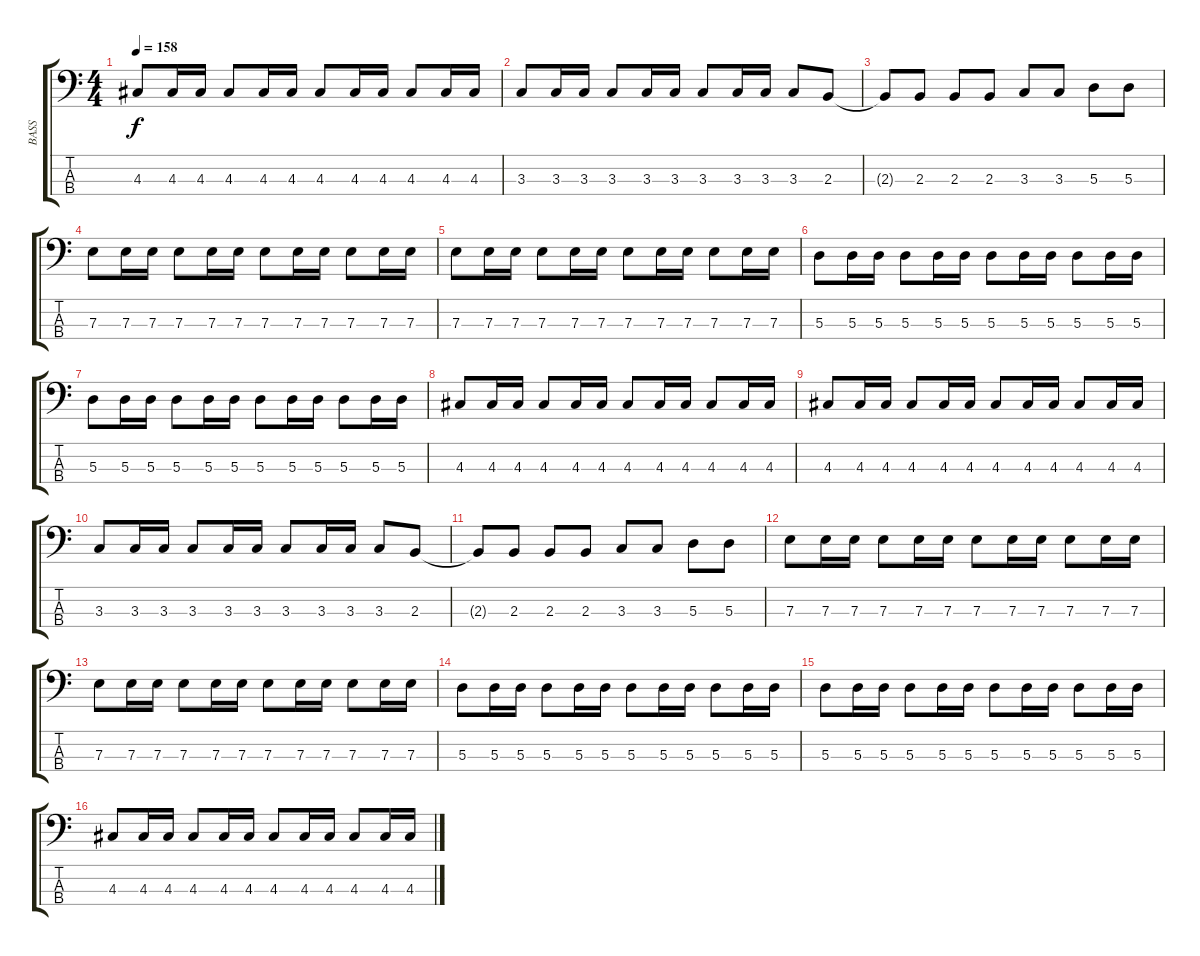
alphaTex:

\track ("BASS" "BASS") {instrument electricbasspick}
\staff {score tabs}
\tuning (G2 D2 A1 E1) {hide}
\ts (4 4)
\tempo 158
\clef f4
\ks c
4.3.8{dy f} 4.3.16 4.3.16 4.3.8 4.3.16 4.3.16 4.3.8 4.3.16 4.3.16 4.3.8 4.3.16 4.3.16 |
3.3.8 3.3.16 3.3.16 3.3.8 3.3.16 3.3.16 3.3.8 3.3.16 3.3.16 3.3.8 2.3.8 |
2.3{t}.8 2.3.8 2.3.8 2.3.8 3.3.8 3.3.8 5.3.8 5.3.8 |
7.3.8 7.3.16 7.3.16 7.3.8 7.3.16 7.3.16 7.3.8 7.3.16 7.3.16 7.3.8 7.3.16 7.3.16 |
7.3.8 7.3.16 7.3.16 7.3.8 7.3.16 7.3.16 7.3.8 7.3.16 7.3.16 7.3.8 7.3.16 7.3.16 |
5.3.8 5.3.16 5.3.16 5.3.8 5.3.16 5.3.16 5.3.8 5.3.16 5.3.16 5.3.8 5.3.16 5.3.16 |
5.3.8 5.3.16 5.3.16 5.3.8 5.3.16 5.3.16 5.3.8 5.3.16 5.3.16 5.3.8 5.3.16 5.3.16 |
4.3.8 4.3.16 4.3.16 4.3.8 4.3.16 4.3.16 4.3.8 4.3.16 4.3.16 4.3.8 4.3.16 4.3.16 |
4.3.8 4.3.16 4.3.16 4.3.8 4.3.16 4.3.16 4.3.8 4.3.16 4.3.16 4.3.8 4.3.16 4.3.16 |
3.3.8 3.3.16 3.3.16 3.3.8 3.3.16 3.3.16 3.3.8 3.3.16 3.3.16 3.3.8 2.3.8 |
2.3{t}.8 2.3.8 2.3.8 2.3.8 3.3.8 3.3.8 5.3.8 5.3.8 |
7.3.8 7.3.16 7.3.16 7.3.8 7.3.16 7.3.16 7.3.8 7.3.16 7.3.16 7.3.8 7.3.16 7.3.16 |
7.3.8 7.3.16 7.3.16 7.3.8 7.3.16 7.3.16 7.3.8 7.3.16 7.3.16 7.3.8 7.3.16 7.3.16 |
5.3.8 5.3.16 5.3.16 5.3.8 5.3.16 5.3.16 5.3.8 5.3.16 5.3.16 5.3.8 5.3.16 5.3.16 |
5.3.8 5.3.16 5.3.16 5.3.8 5.3.16 5.3.16 5.3.8 5.3.16 5.3.16 5.3.8 5.3.16 5.3.16 |
4.3.8 4.3.16 4.3.16 4.3.8 4.3.16 4.3.16 4.3.8 4.3.16 4.3.16 4.3.8 4.3.16 4.3.16
